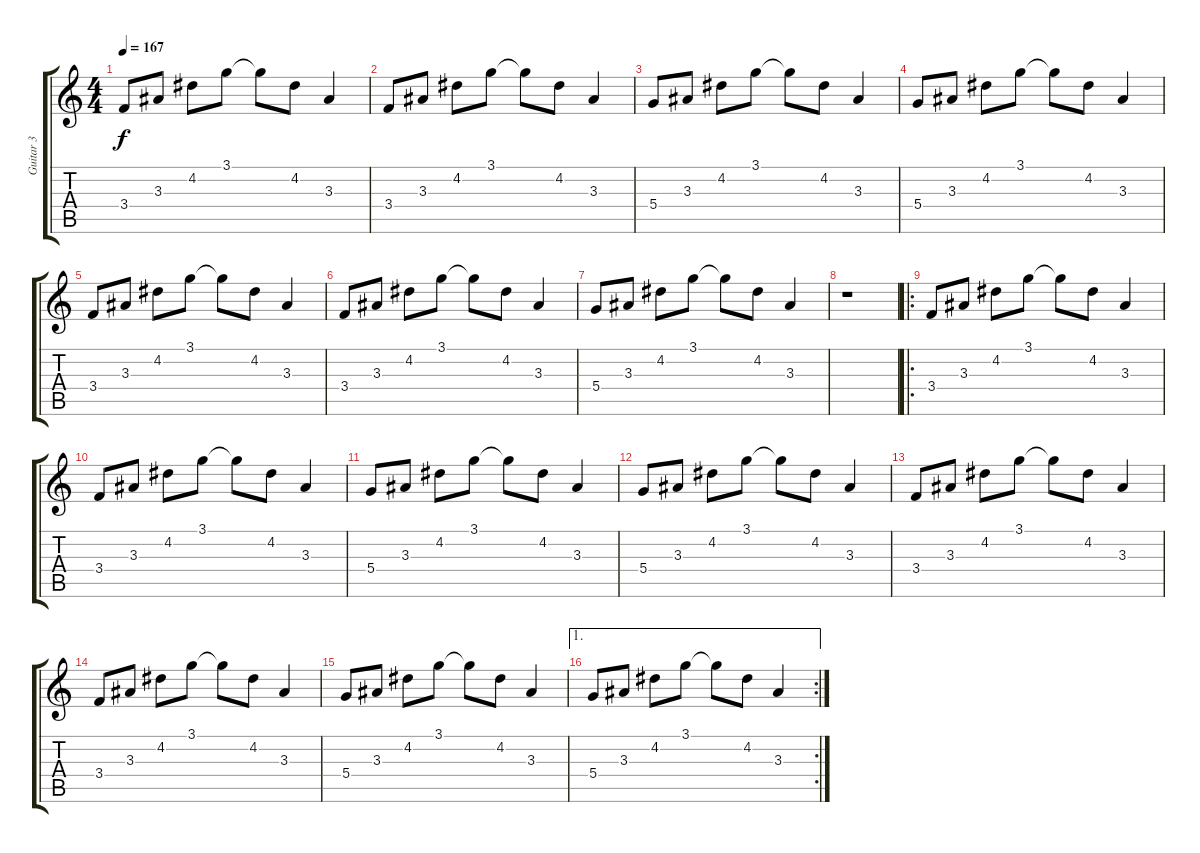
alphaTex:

\track ("Guitar 3" "Guitar 3") {instrument electricguitarclean}
\staff {score tabs}
\tuning (E4 B3 G3 D3 A2 E2) {hide}
\ts (4 4)
\tempo 167
\clef g2
\ks c
3.4.8{dy f instrument electricguitarclean} 3.3.8 4.2.8 3.1.8 3.1{t}.8 4.2.8 3.3.4 |
3.4.8 3.3.8 4.2.8 3.1.8 3.1{t}.8 4.2.8 3.3.4 |
5.4.8 3.3.8 4.2.8 3.1.8 3.1{t}.8 4.2.8 3.3.4 |
5.4.8 3.3.8 4.2.8 3.1.8 3.1{t}.8 4.2.8 3.3.4 |
3.4.8 3.3.8 4.2.8 3.1.8 3.1{t}.8 4.2.8 3.3.4 |
3.4.8 3.3.8 4.2.8 3.1.8 3.1{t}.8 4.2.8 3.3.4 |
5.4.8 3.3.8 4.2.8 3.1.8 3.1{t}.8 4.2.8 3.3.4 |
r.1 |
\ro
3.4.8 3.3.8 4.2.8 3.1.8 3.1{t}.8 4.2.8 3.3.4 |
3.4.8 3.3.8 4.2.8 3.1.8 3.1{t}.8 4.2.8 3.3.4 |
5.4.8 3.3.8 4.2.8 3.1.8 3.1{t}.8 4.2.8 3.3.4 |
5.4.8 3.3.8 4.2.8 3.1.8 3.1{t}.8 4.2.8 3.3.4 |
3.4.8 3.3.8 4.2.8 3.1.8 3.1{t}.8 4.2.8 3.3.4 |
3.4.8 3.3.8 4.2.8 3.1.8 3.1{t}.8 4.2.8 3.3.4 |
5.4.8 3.3.8 4.2.8 3.1.8 3.1{t}.8 4.2.8 3.3.4 |
\ae 1
\rc 2
5.4.8 3.3.8 4.2.8 3.1.8 3.1{t}.8 4.2.8 3.3.4
